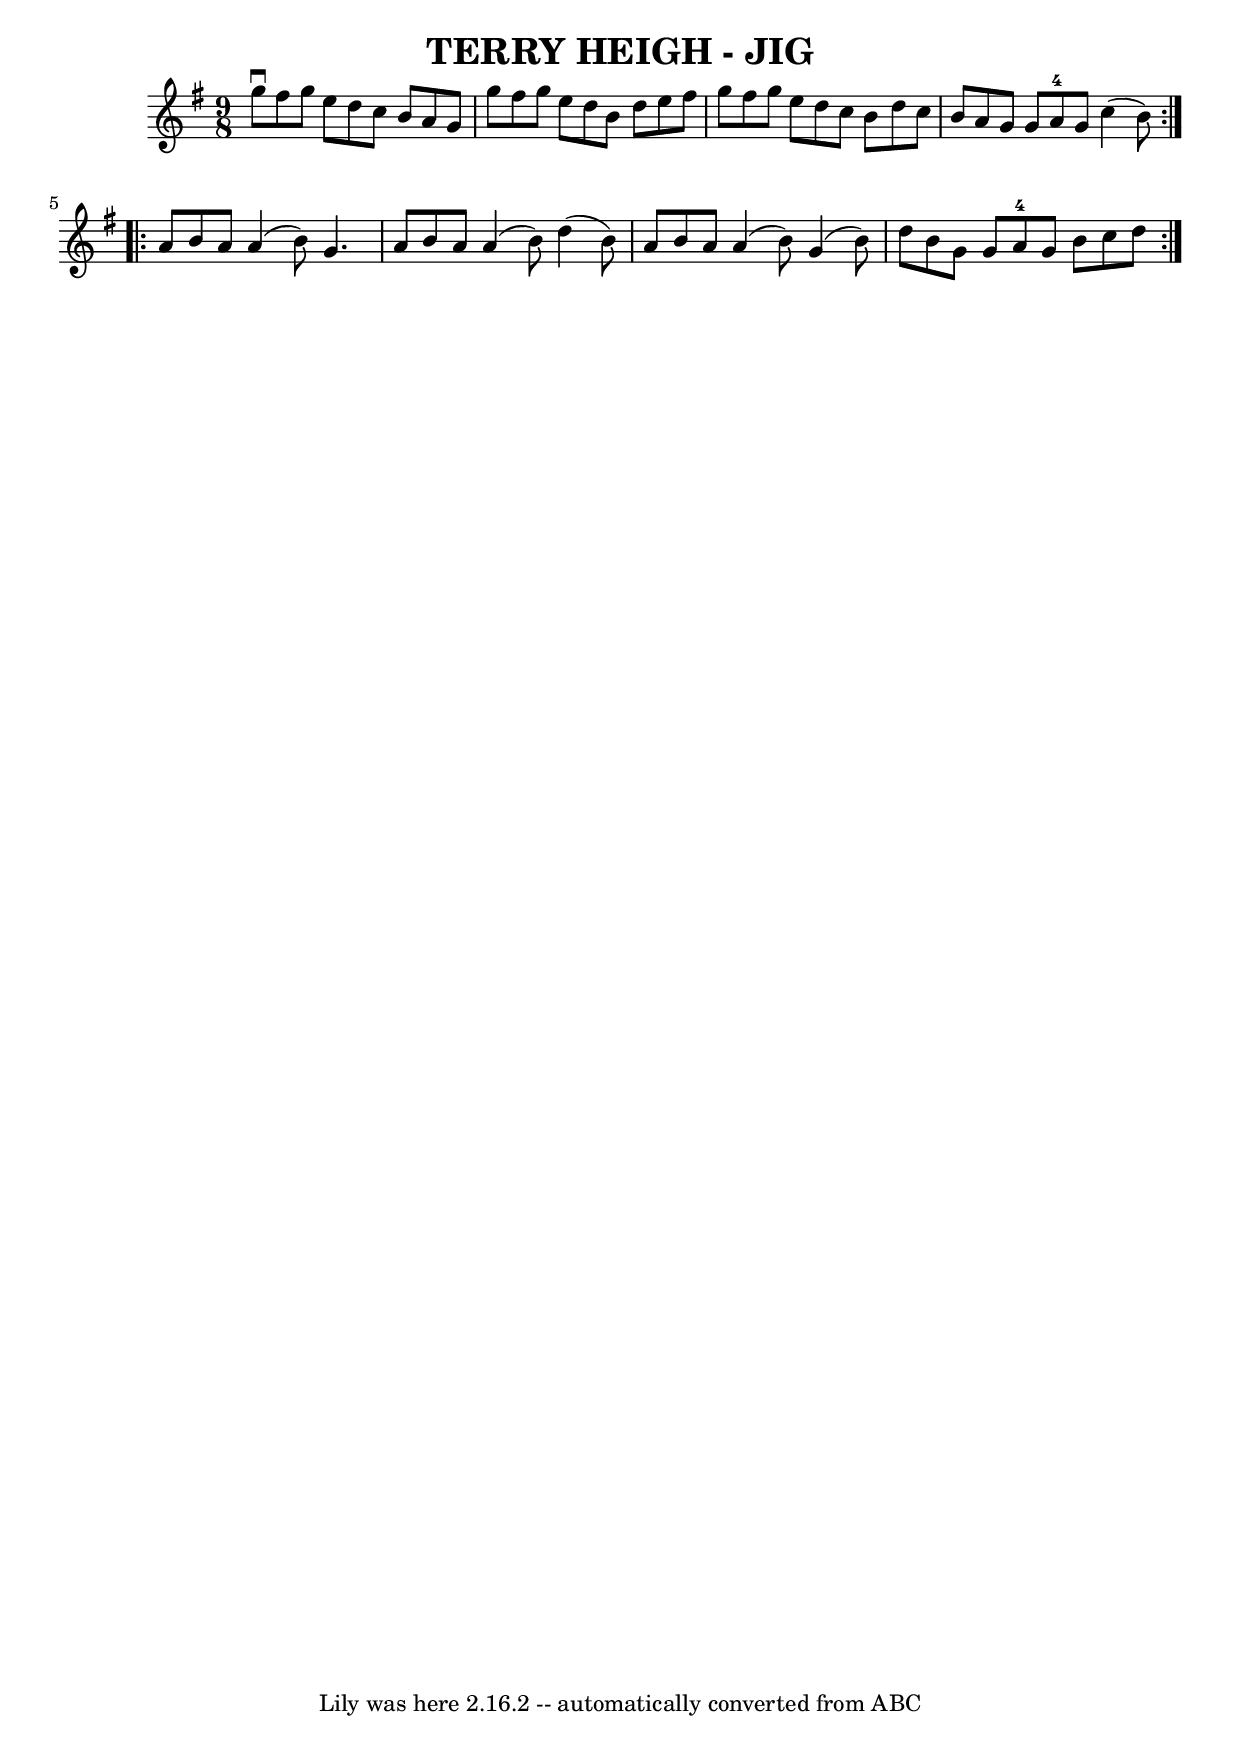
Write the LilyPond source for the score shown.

\version "2.16.2"
\include "Mammoth.ily"
\header {
  %% book = "Ryan's Mammoth Collection of Fiddle Tunes"
  crossRefNumber = "1"
  footnotes = ""
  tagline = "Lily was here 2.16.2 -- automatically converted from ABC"
  title = "TERRY HEIGH - JIG"

}
voicedefault =  {



  \repeat volta 2 {

    \time 9/8 
    \key g \major
    g''8^\downbow fis''8 g''8 e''8 d''8    
    c''8 b'8 a'8 g'8    |
    g''8 fis''8 g''8 e''8 d''8  
    b'8 d''8 e''8 fis''8    |
    g''8 fis''8 g''8 e''8    
    d''8 c''8 b'8 d''8 c''8    |
    b'8 a'8 g'8 g'8    
    a'8-4 g'8 c''4 (b'8)   
  }     
  \repeat volta 2 {
    a'8 b'8    
    a'8 a'4 (b'8) g'4.    |
    a'8 b'8 a'8 a'4 (b'8  -) d''4 (b'8)   |
    a'8 b'8 a'8 a'4 (b'8) g'4 (
    b'8)   |
    d''8 b'8 g'8 g'8 a'8-4 g'8 b'8    
    c''8 d''8    
  }   

}

\score{
  <<

    \context Staff="default"
    {
      \voicedefault 
      
    }

  >>
  \layout {
    
  }
  \midi {
  }

}
